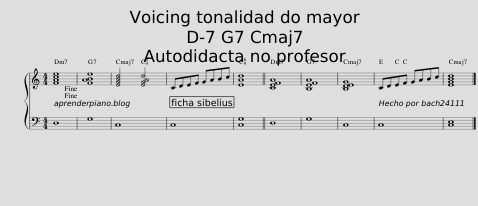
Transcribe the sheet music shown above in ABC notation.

X:1
%%score { 1 | 2 }
L:1/8
M:4/4
I:linebreak $
K:C
V:1 treble
V:2 bass
V:1
 [FAce]8 | [FABe]8 | [EGBd]4 [EGAd]4 | CDEF GABc | [EAd]8 || %5
 [CEFA]8 | [B,EFA]8 | [B,DEG]8 | CDEF GABc | [EGBd]8 |] %10
V:2
 D,8 | G,8 | C,8 | C,8 | [C,G,]8 || %5
 D,8 | G,8 | C,8 | C,8 | [C,E,]8 |] %10
